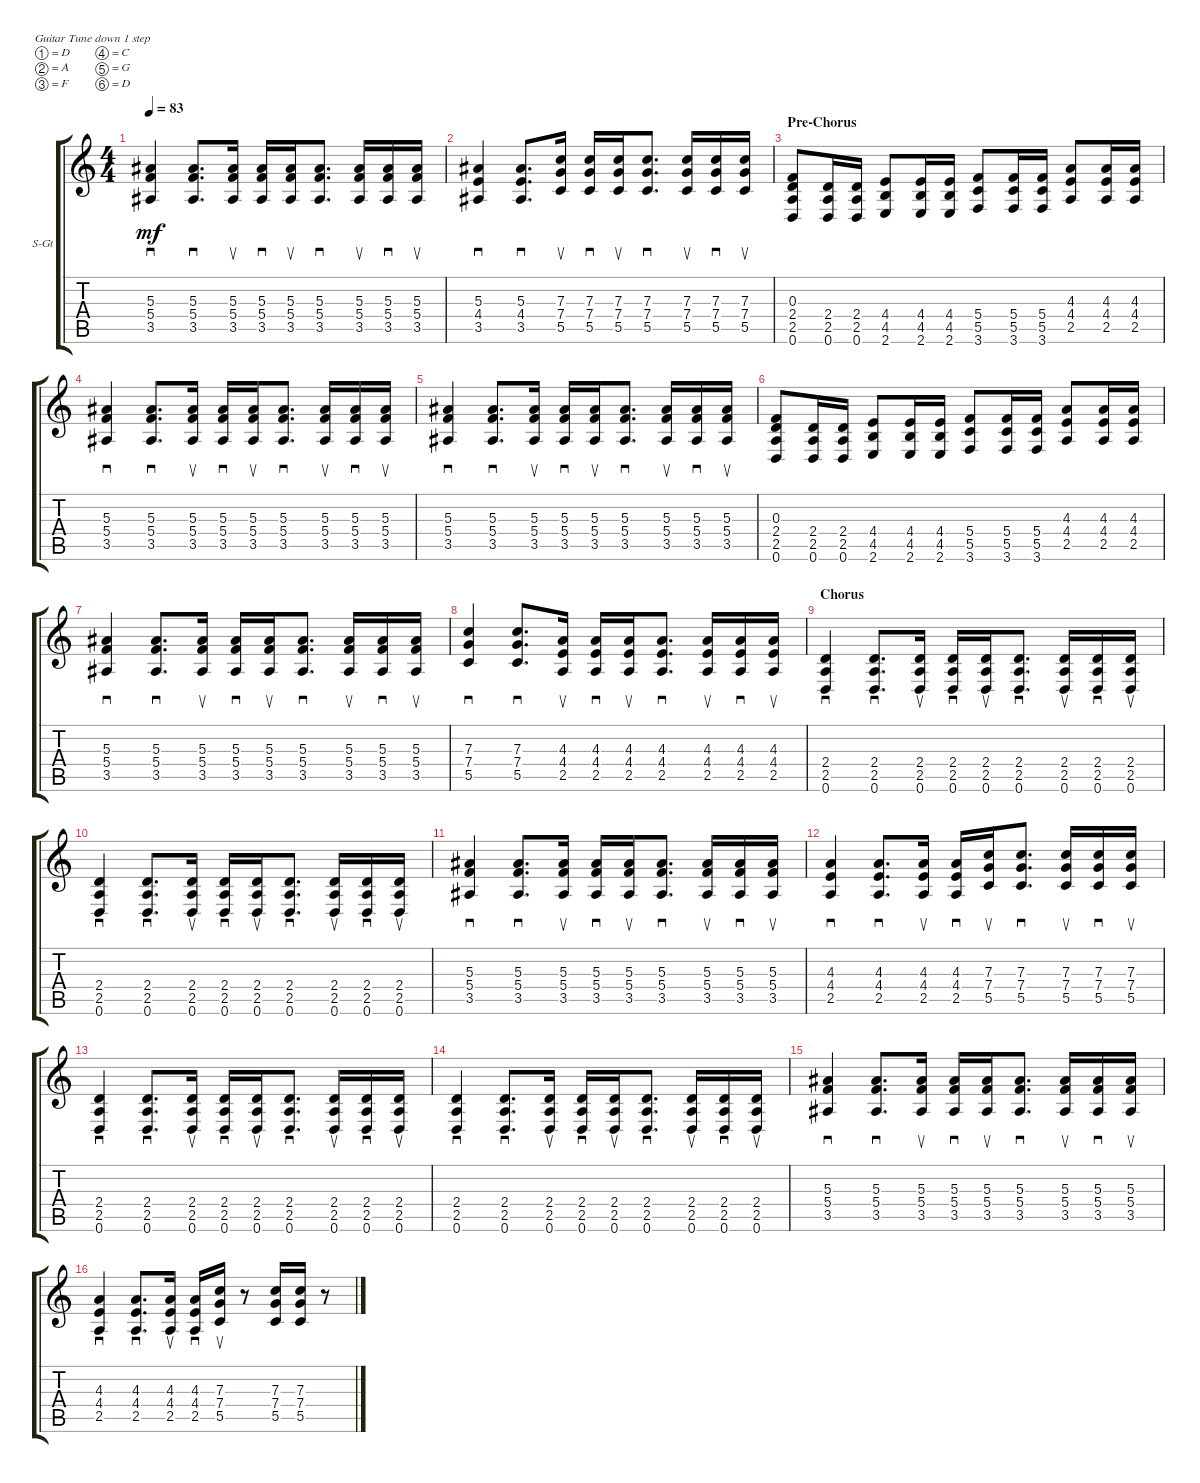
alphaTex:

\defaultSystemsLayout 4
\bracketExtendMode groupsimilarinstruments
\firstSystemTrackNameOrientation horizontal
\otherSystemsTrackNameOrientation horizontal
\track ("Steel Guitar" "S-Gt") {instrument acousticguitarsteel}
\staff {score tabs}
\tuning (D4 A3 F3 C3 G2 D2)
\ts (4 4)
\tempo 83
\clef g2
\ks c
(3.5 5.4 5.3).4{sd dy mf} (3.5 5.4 5.3).8{d sd} (3.5 5.4 5.3).16{su} (3.5 5.4 5.3).16{sd} (3.5 5.4 5.3).16{su} (3.5 5.4 5.3).8{d sd} (3.5 5.4 5.3).16{su} (3.5 5.4 5.3).16{sd} (3.5 5.4 5.3).16{su} |
(3.5 4.4 5.3).4{sd} (3.5 4.4 5.3).8{d sd} (5.5 7.4 7.3).16{su} (5.5 7.4 7.3).16{sd} (5.5 7.4 7.3).16{su} (5.5 7.4 7.3).8{d sd} (5.5 7.4 7.3).16{su} (5.5 7.4 7.3).16{sd} (5.5 7.4 7.3).16{su} |
\section ("" "Pre-Chorus")
(0.6 2.5 2.4 0.3).8 (0.6 2.5 2.4).16 (0.6 2.5 2.4).16 (2.6 4.5 4.4).8 (2.6 4.5 4.4).16 (2.6 4.5 4.4).16 (3.6 5.5 5.4).8 (3.6 5.5 5.4).16 (3.6 5.5 5.4).16 (2.5 4.4 4.3).8 (2.5 4.4 4.3).16 (2.5 4.4 4.3).16 |
(3.5 5.4 5.3).4{sd} (3.5 5.4 5.3).8{d sd} (3.5 5.4 5.3).16{su} (3.5 5.4 5.3).16{sd} (3.5 5.4 5.3).16{su} (3.5 5.4 5.3).8{d sd} (3.5 5.4 5.3).16{su} (3.5 5.4 5.3).16{sd} (3.5 5.4 5.3).16{su} |
(3.5 5.4 5.3).4{sd} (3.5 5.4 5.3).8{d sd} (3.5 5.4 5.3).16{su} (3.5 5.4 5.3).16{sd} (3.5 5.4 5.3).16{su} (3.5 5.4 5.3).8{d sd} (3.5 5.4 5.3).16{su} (3.5 5.4 5.3).16{sd} (3.5 5.4 5.3).16{su} |
(0.6 2.5 2.4 0.3).8 (0.6 2.5 2.4).16 (0.6 2.5 2.4).16 (2.6 4.5 4.4).8 (2.6 4.5 4.4).16 (2.6 4.5 4.4).16 (3.6 5.5 5.4).8 (3.6 5.5 5.4).16 (3.6 5.5 5.4).16 (2.5 4.4 4.3).8 (2.5 4.4 4.3).16 (2.5 4.4 4.3).16 |
(3.5 5.4 5.3).4{sd} (3.5 5.4 5.3).8{d sd} (3.5 5.4 5.3).16{su} (3.5 5.4 5.3).16{sd} (3.5 5.4 5.3).16{su} (3.5 5.4 5.3).8{d sd} (3.5 5.4 5.3).16{su} (3.5 5.4 5.3).16{sd} (3.5 5.4 5.3).16{su} |
(5.5 7.4 7.3).4{sd} (5.5 7.4 7.3).8{d sd} (2.5 4.4 4.3).16{su} (2.5 4.4 4.3).16{sd} (2.5 4.4 4.3).16{su} (2.5 4.4 4.3).8{d sd} (2.5 4.4 4.3).16{su} (2.5 4.4 4.3).16{sd} (2.5 4.4 4.3).16{su} |
\section ("" "Chorus")
(0.6 2.5 2.4).4{sd} (0.6 2.5 2.4).8{d sd} (0.6 2.4 2.5).16{su} (0.6 2.4 2.5).16{sd} (0.6 2.4 2.5).16{su} (0.6 2.5 2.4).8{d sd} (0.6 2.4 2.5).16{su} (0.6 2.4 2.5).16{sd} (0.6 2.4 2.5).16{su} |
(0.6 2.5 2.4).4{sd} (0.6 2.5 2.4).8{d sd} (0.6 2.4 2.5).16{su} (0.6 2.4 2.5).16{sd} (0.6 2.4 2.5).16{su} (0.6 2.5 2.4).8{d sd} (0.6 2.4 2.5).16{su} (0.6 2.4 2.5).16{sd} (0.6 2.4 2.5).16{su} |
(3.5 5.4 5.3).4{sd} (3.5 5.4 5.3).8{d sd} (3.5 5.4 5.3).16{su} (3.5 5.4 5.3).16{sd} (3.5 5.4 5.3).16{su} (3.5 5.4 5.3).8{d sd} (3.5 5.4 5.3).16{su} (3.5 5.4 5.3).16{sd} (3.5 5.4 5.3).16{su} |
(2.5 4.4 4.3).4{sd} (2.5 4.4 4.3).8{d sd} (2.5 4.4 4.3).16{su} (2.5 4.4 4.3).16{sd} (5.5 7.4 7.3).16{su} (5.5 7.4 7.3).8{d sd} (5.5 7.4 7.3).16{su} (5.5 7.4 7.3).16{sd} (5.5 7.4 7.3).16{su} |
(0.6 2.5 2.4).4{sd} (0.6 2.5 2.4).8{d sd} (0.6 2.4 2.5).16{su} (0.6 2.4 2.5).16{sd} (0.6 2.4 2.5).16{su} (0.6 2.5 2.4).8{d sd} (0.6 2.4 2.5).16{su} (0.6 2.4 2.5).16{sd} (0.6 2.4 2.5).16{su} |
(0.6 2.5 2.4).4{sd} (0.6 2.5 2.4).8{d sd} (0.6 2.4 2.5).16{su} (0.6 2.4 2.5).16{sd} (0.6 2.4 2.5).16{su} (0.6 2.5 2.4).8{d sd} (0.6 2.4 2.5).16{su} (0.6 2.4 2.5).16{sd} (0.6 2.4 2.5).16{su} |
(3.5 5.4 5.3).4{sd} (3.5 5.4 5.3).8{d sd} (3.5 5.4 5.3).16{su} (3.5 5.4 5.3).16{sd} (3.5 5.4 5.3).16{su} (3.5 5.4 5.3).8{d sd} (3.5 5.4 5.3).16{su} (3.5 5.4 5.3).16{sd} (3.5 5.4 5.3).16{su} |
(2.5 4.4 4.3).4{sd} (2.5 4.4 4.3).8{d sd} (2.5 4.4 4.3).16{su} (2.5 4.4 4.3).16{sd} (5.5 7.4 7.3).16{su} r.8 (5.5 7.4 7.3).16 (5.5 7.4 7.3).16 r.8
